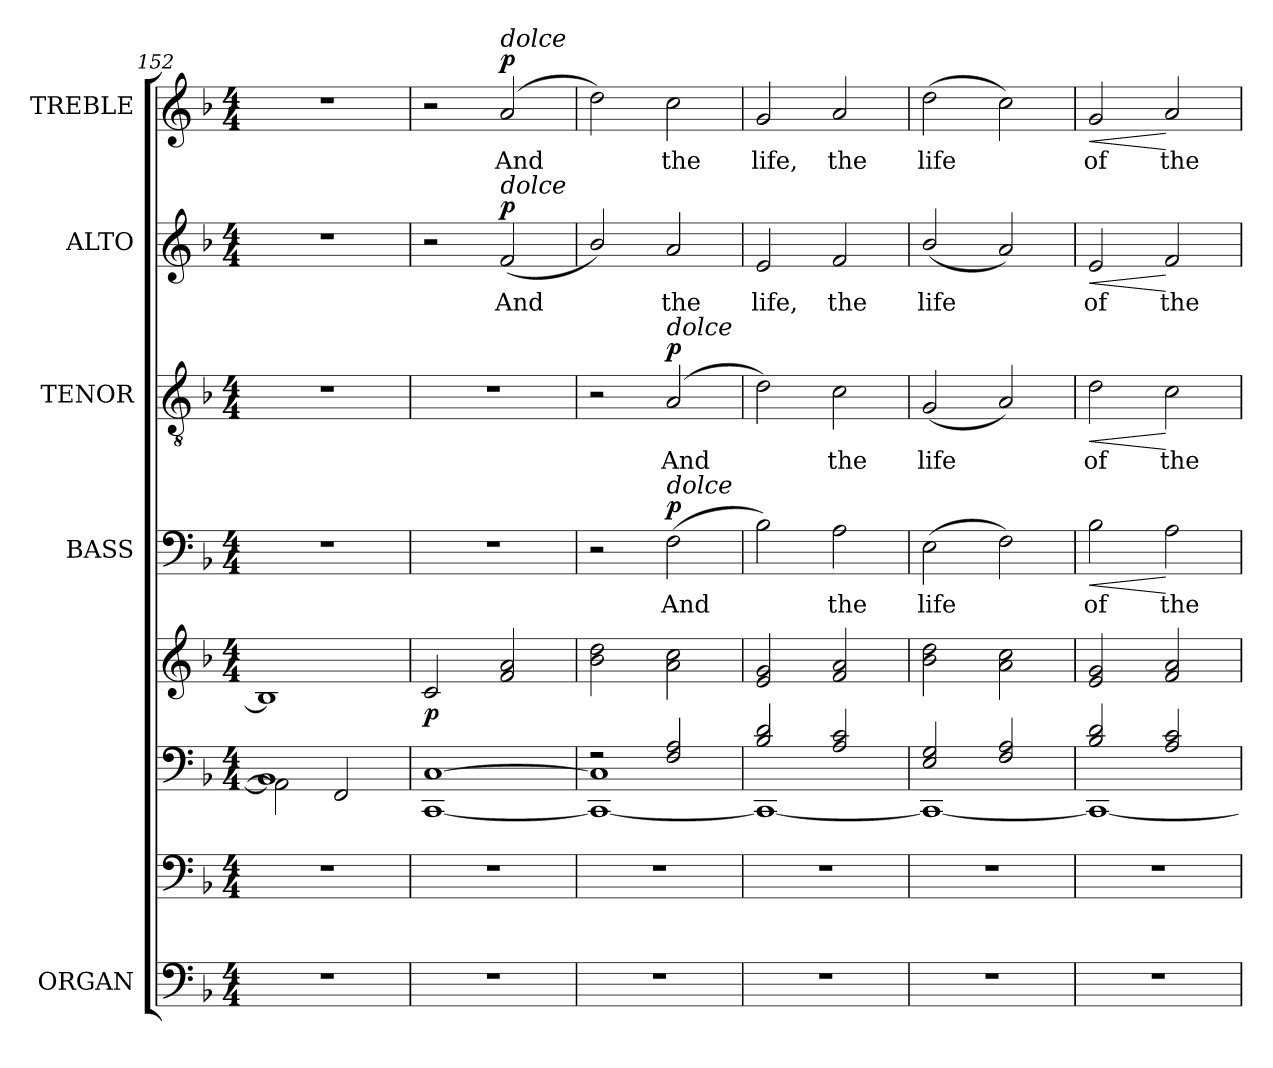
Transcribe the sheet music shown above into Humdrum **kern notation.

**kern	**kern	**kern	**kern	**dynam	**kern	**text	**dynam	**kern	**text	**dynam	**kern	**text	**dynam	**kern	**text	**dynam
*part5	*part5	*part5	*part5	*part5	*part4	*part4	*part4	*part3	*part3	*part3	*part2	*part2	*part2	*part1	*part1	*part1
*staff8	*staff7	*staff6	*staff5	*staff5/6/7/8	*staff4	*staff4	*staff4	*staff3	*staff3	*staff3	*staff2	*staff2	*staff2	*staff1	*staff1	*staff1
*I"ORGAN	*	*	*	*	*I"BASS	*	*	*I"TENOR	*	*	*I"ALTO	*	*	*I"TREBLE	*	*
*I'Org.	*	*	*	*	*I'B.	*	*	*I'T.	*	*	*I'A.	*	*	*	*	*
!!LO:PB:g=z
*clefF4	*clefF4	*clefF4	*clefG2	*	*clefF4	*	*	*clefGv2	*	*	*clefG2	*	*	*clefG2	*	*
*	*	*	*	*	*	*	*	*ITrd7c12	*	*	*	*	*	*	*	*
*k[b-]	*k[b-]	*k[b-]	*k[b-]	*	*k[b-]	*	*	*k[b-]	*	*	*k[b-]	*	*	*k[b-]	*	*
*F:	*F:	*F:	*F:	*	*F:	*	*	*F:	*	*	*F:	*	*	*F:	*	*
*M4/4	*M4/4	*M4/4	*M4/4	*	*M4/4	*	*	*M4/4	*	*	*M4/4	*	*	*M4/4	*	*
=152	=152	=152	=152	=152	=152	=152	=152	=152	=152	=152	=152	=152	=152	=152	=152	=152
*	*	*^	*	*	*	*	*	*	*	*	*	*	*	*	*	*
1r	1r	1BBi]	2AA-i\]	1Bi]	.	1r	.	.	1r	.	.	1r	.	.	1r	.	.
.	.	.	2FFi/	.	.	.	.	.	.	.	.	.	.	.	.	.	.
*	*	*v	*v	*	*	*	*	*	*	*	*	*	*	*	*	*	*
=153	=153	=153	=153	=153	=153	=153	=153	=153	=153	=153	=153	=153	=153	=153	=153	=153
1r	1r	[1CCi [1Ci	2ci/	p	1r	.	.	1r	.	.	2r	.	.	2r	.	.
!	!	!	!	!	!	!	!	!	!	!	!	!LO:LY:b:color=#000000	!	!	!	!
!	!	!	!	!	!	!	!	!	!	!	!	!	!	!LO:TX:a:i:t=dolce	!	!
!	!	!	!	!	!	!	!	!	!	!	!LO:TX:a:i:t=dolce	!	!	!	!	!
!	!	!	!	!	!	!	!	!	!	!	!	!	!	!	!LO:LY:b:color=#000000	!
.	.	.	2fi/ 2ai	.	.	.	.	.	.	.	(2fi/	And	p	(2ai/	And	p
=154	=154	=154	=154	=154	=154	=154	=154	=154	=154	=154	=154	=154	=154	=154	=154	=154
*	*	*^	*	*	*	*	*	*	*	*	*	*	*	*	*	*
1r	1r	2r	1CCi_ 1Ci]	2b-i\ 2ddi	.	2r	.	.	2r	.	.	2b-i/)	.	.	2ddi\)	.	.
!	!	!	!	!	!	!	!LO:LY:b:color=#000000	!	!	!	!	!	!	!	!	!	!
!	!	!	!	!	!	!	!	!	!	!LO:LY:b:color=#000000	!	!	!	!	!	!	!
!	!	!	!	!	!	!	!	!	!	!	!	!	!LO:LY:b:color=#000000	!	!	!	!
!	!	!	!	!	!	!	!	!	!LO:TX:a:i:t=dolce	!	!	!	!	!	!	!	!
!	!	!	!	!	!	!LO:TX:a:i:t=dolce	!	!	!	!	!	!	!	!	!	!	!
!	!	!	!	!	!	!	!	!	!	!	!	!	!	!	!	!LO:LY:b:color=#000000	!
.	.	2Fi/ 2Ai	.	2ai\ 2cci	.	(2Fi\	And	p	(2AAi/	And	p	2ai/	the	.	2cci\	the	.
=155	=155	=155	=155	=155	=155	=155	=155	=155	=155	=155	=155	=155	=155	=155	=155	=155	=155
!	!	!	!	!	!	!	!	!	!	!	!	!	!LO:LY:b:color=#000000	!	!	!	!
!	!	!	!	!	!	!	!	!	!	!	!	!	!	!	!	!LO:LY:b:color=#000000	!
1r	1r	2B-i/ 2di	1CCi_	2ei/ 2gi	.	2B-i\)	.	.	2Di\)	.	.	2ei/	life,	.	2gi/	life,	.
!	!	!	!	!	!	!	!LO:LY:b:color=#000000	!	!	!	!	!	!	!	!	!	!
!	!	!	!	!	!	!	!	!	!	!LO:LY:b:color=#000000	!	!	!	!	!	!	!
!	!	!	!	!	!	!	!	!	!	!	!	!	!LO:LY:b:color=#000000	!	!	!	!
!	!	!	!	!	!	!	!	!	!	!	!	!	!	!	!	!LO:LY:b:color=#000000	!
.	.	2Ai/ 2ci	.	2fi/ 2ai	.	2Ai\	the	.	2Ci\	the	.	2fi/	the	.	2ai/	the	.
=156	=156	=156	=156	=156	=156	=156	=156	=156	=156	=156	=156	=156	=156	=156	=156	=156	=156
!	!	!	!	!	!	!	!LO:LY:b:color=#000000	!	!	!	!	!	!	!	!	!	!
!	!	!	!	!	!	!	!	!	!	!LO:LY:b:color=#000000	!	!	!	!	!	!	!
!	!	!	!	!	!	!	!	!	!	!	!	!	!LO:LY:b:color=#000000	!	!	!	!
!	!	!	!	!	!	!	!	!	!	!	!	!	!	!	!	!LO:LY:b:color=#000000	!
1r	1r	2Ei/ 2Gi	1CCi_	2b-i\ 2ddi	.	(2Ei\	life	.	(2GGi/	life	.	(2b-i/	life	.	(2ddi\	life	.
.	.	2Fi/ 2Ai	.	2ai\ 2cci	.	2Fi\)	.	.	2AAi/)	.	.	2ai/)	.	.	2cci\)	.	.
=157	=157	=157	=157	=157	=157	=157	=157	=157	=157	=157	=157	=157	=157	=157	=157	=157	=157
!	!	!	!	!	!	!	!LO:LY:b:color=#000000	!LO:HP:b	!	!	!	!	!	!	!	!	!
!	!	!	!	!	!	!	!	!	!	!LO:LY:b:color=#000000	!LO:HP:b	!	!	!	!	!	!
!	!	!	!	!	!	!	!	!	!	!	!	!	!LO:LY:b:color=#000000	!LO:HP:b	!	!	!
!	!	!	!	!	!	!	!	!	!	!	!	!	!	!	!	!LO:LY:b:color=#000000	!LO:HP:b
1r	1r	2B-i/ 2di	1CCi_	2ei/ 2gi	.	2B-i\	of	<	2Di\	of	<	2ei/	of	<	2gi/	of	<
!	!	!	!	!	!	!	!LO:LY:b:color=#000000	!	!	!	!	!	!	!	!	!	!
!	!	!	!	!	!	!	!	!	!	!LO:LY:b:color=#000000	!	!	!	!	!	!	!
!	!	!	!	!	!	!	!	!	!	!	!	!	!LO:LY:b:color=#000000	!	!	!	!
!	!	!	!	!	!	!	!	!	!	!	!	!	!	!	!	!LO:LY:b:color=#000000	!
.	.	2Ai/ 2ci	.	2fi/ 2ai	.	2Ai\	the	[	2Ci\	the	[	2fi/	the	[	2ai/	the	[
*	*	*v	*v	*	*	*	*	*	*	*	*	*	*	*	*	*	*
=	=	=	=	=	=	=	=	=	=	=	=	=	=	=	=	=
*-	*-	*-	*-	*-	*-	*-	*-	*-	*-	*-	*-	*-	*-	*-	*-	*-
